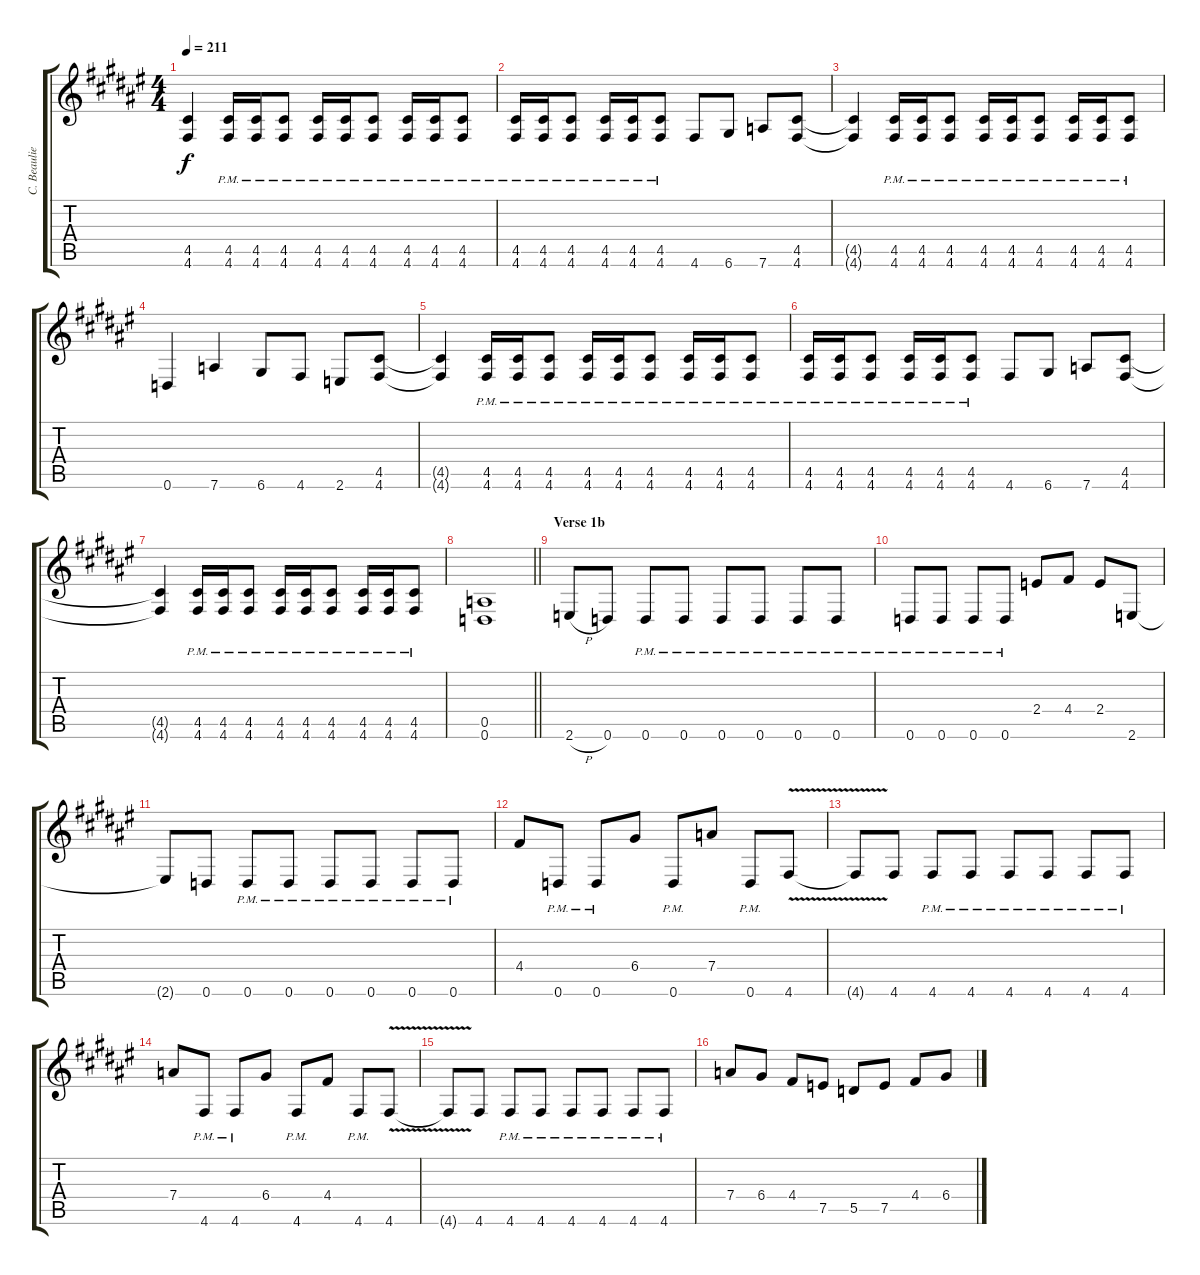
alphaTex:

\track ("C. Beaulieu" "C. Beaulie") {instrument distortionguitar}
\staff {score tabs}
\tuning (E4 B3 G3 D3 A2 D2) {hide}
\ts (4 4)
\tempo 211
\clef g2
\ks d#minor
(4.5 4.6).4{dy f} (4.5{pm} 4.6{pm}).16 (4.5{pm} 4.6{pm}).16 (4.5{pm} 4.6{pm}).8 (4.5{pm} 4.6{pm}).16 (4.5{pm} 4.6{pm}).16 (4.5{pm} 4.6{pm}).8 (4.5{pm} 4.6{pm}).16 (4.5{pm} 4.6{pm}).16 (4.5{pm} 4.6{pm}).8 |
(4.5{pm} 4.6{pm}).16 (4.5{pm} 4.6{pm}).16 (4.5{pm} 4.6{pm}).8 (4.5{pm} 4.6{pm}).16 (4.5{pm} 4.6{pm}).16 (4.5{pm} 4.6{pm}).8 4.6.8 6.6.8 7.6.8 (4.5 4.6).8 |
(4.5{t} 4.6{t}).4 (4.5{pm} 4.6{pm}).16 (4.5{pm} 4.6{pm}).16 (4.5{pm} 4.6{pm}).8 (4.5{pm} 4.6{pm}).16 (4.5{pm} 4.6{pm}).16 (4.5{pm} 4.6{pm}).8 (4.5{pm} 4.6{pm}).16 (4.5{pm} 4.6{pm}).16 (4.5{pm} 4.6{pm}).8 |
0.6.4 7.6.4 6.6.8 4.6.8 2.6.8 (4.5 4.6).8 |
(4.5{t} 4.6{t}).4 (4.5{pm} 4.6{pm}).16 (4.5{pm} 4.6{pm}).16 (4.5{pm} 4.6{pm}).8 (4.5{pm} 4.6{pm}).16 (4.5{pm} 4.6{pm}).16 (4.5{pm} 4.6{pm}).8 (4.5{pm} 4.6{pm}).16 (4.5{pm} 4.6{pm}).16 (4.5{pm} 4.6{pm}).8 |
(4.5{pm} 4.6{pm}).16 (4.5{pm} 4.6{pm}).16 (4.5{pm} 4.6{pm}).8 (4.5{pm} 4.6{pm}).16 (4.5{pm} 4.6{pm}).16 (4.5{pm} 4.6{pm}).8 4.6.8 6.6.8 7.6.8 (4.5 4.6).8 |
(4.5{t} 4.6{t}).4 (4.5{pm} 4.6{pm}).16 (4.5{pm} 4.6{pm}).16 (4.5{pm} 4.6{pm}).8 (4.5{pm} 4.6{pm}).16 (4.5{pm} 4.6{pm}).16 (4.5{pm} 4.6{pm}).8 (4.5{pm} 4.6{pm}).16 (4.5{pm} 4.6{pm}).16 (4.5{pm} 4.6{pm}).8 |
\barLineRight lightlight
(0.5 0.6).1 |
\section ("" "Verse 1b")
2.6{h}.8 0.6.8 0.6{pm}.8 0.6{pm}.8 0.6{pm}.8 0.6{pm}.8 0.6{pm}.8 0.6{pm}.8 |
0.6{pm}.8 0.6{pm}.8 0.6{pm}.8 0.6{pm}.8 2.4.8 4.4.8 2.4.8 2.6.8 |
2.6{t}.8 0.6.8 0.6{pm}.8 0.6{pm}.8 0.6{pm}.8 0.6{pm}.8 0.6{pm}.8 0.6{pm}.8 |
4.4.8 0.6{pm}.8 0.6{pm}.8 6.4.8 0.6{pm}.8 7.4.8 0.6{pm}.8 4.6{v}.8 |
4.6{t}.8 4.6.8 4.6{pm}.8 4.6{pm}.8 4.6{pm}.8 4.6{pm}.8 4.6{pm}.8 4.6{pm}.8 |
7.4.8 4.6{pm}.8 4.6{pm}.8 6.4.8 4.6{pm}.8 4.4.8 4.6{pm}.8 4.6{v}.8 |
4.6{t}.8 4.6.8 4.6{pm}.8 4.6{pm}.8 4.6{pm}.8 4.6{pm}.8 4.6{pm}.8 4.6{pm}.8 |
7.4.8 6.4.8 4.4.8 7.5.8 5.5.8 7.5.8 4.4.8 6.4.8
